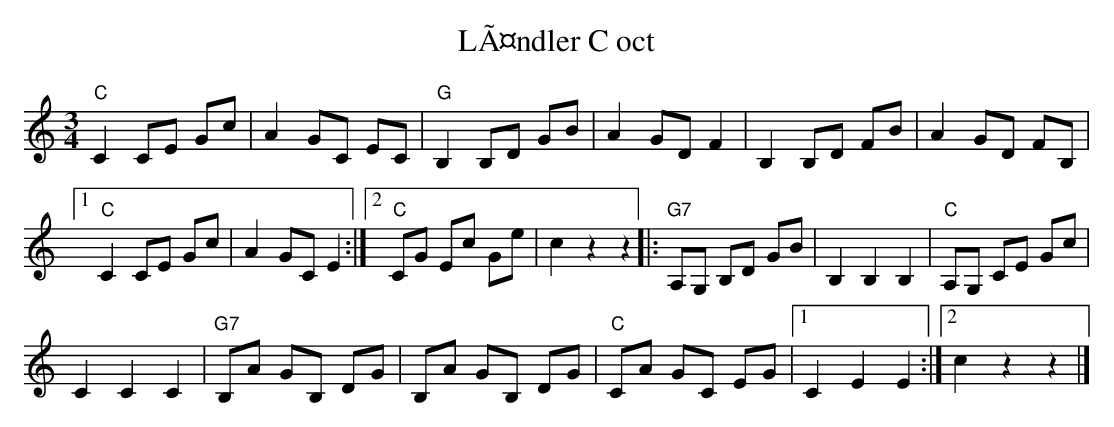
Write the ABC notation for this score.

X:1
T:LÃ¤ndler C oct
M:3/4
L:1/8
K:Cmaj
"C"C2 CE Gc | A2 GC EC | "G"B,2 B,D GB | A2 GD F2 | B,2 B,D FB | A2 GD FB, |1
"C"C2 CE Gc | A2 GC E2 :|2 "C"CG Ec Ge | c2 z2z2 |: "G7"A,G, B,D GB | B,2B,2B,2 | "C"A,G, CE Gc |
C2C2C2 | "G7"B,A GB, DG | B,A GB, DG | "C"CA GC EG |1 C2E2E2 :|2 c2 z2z2 |]
